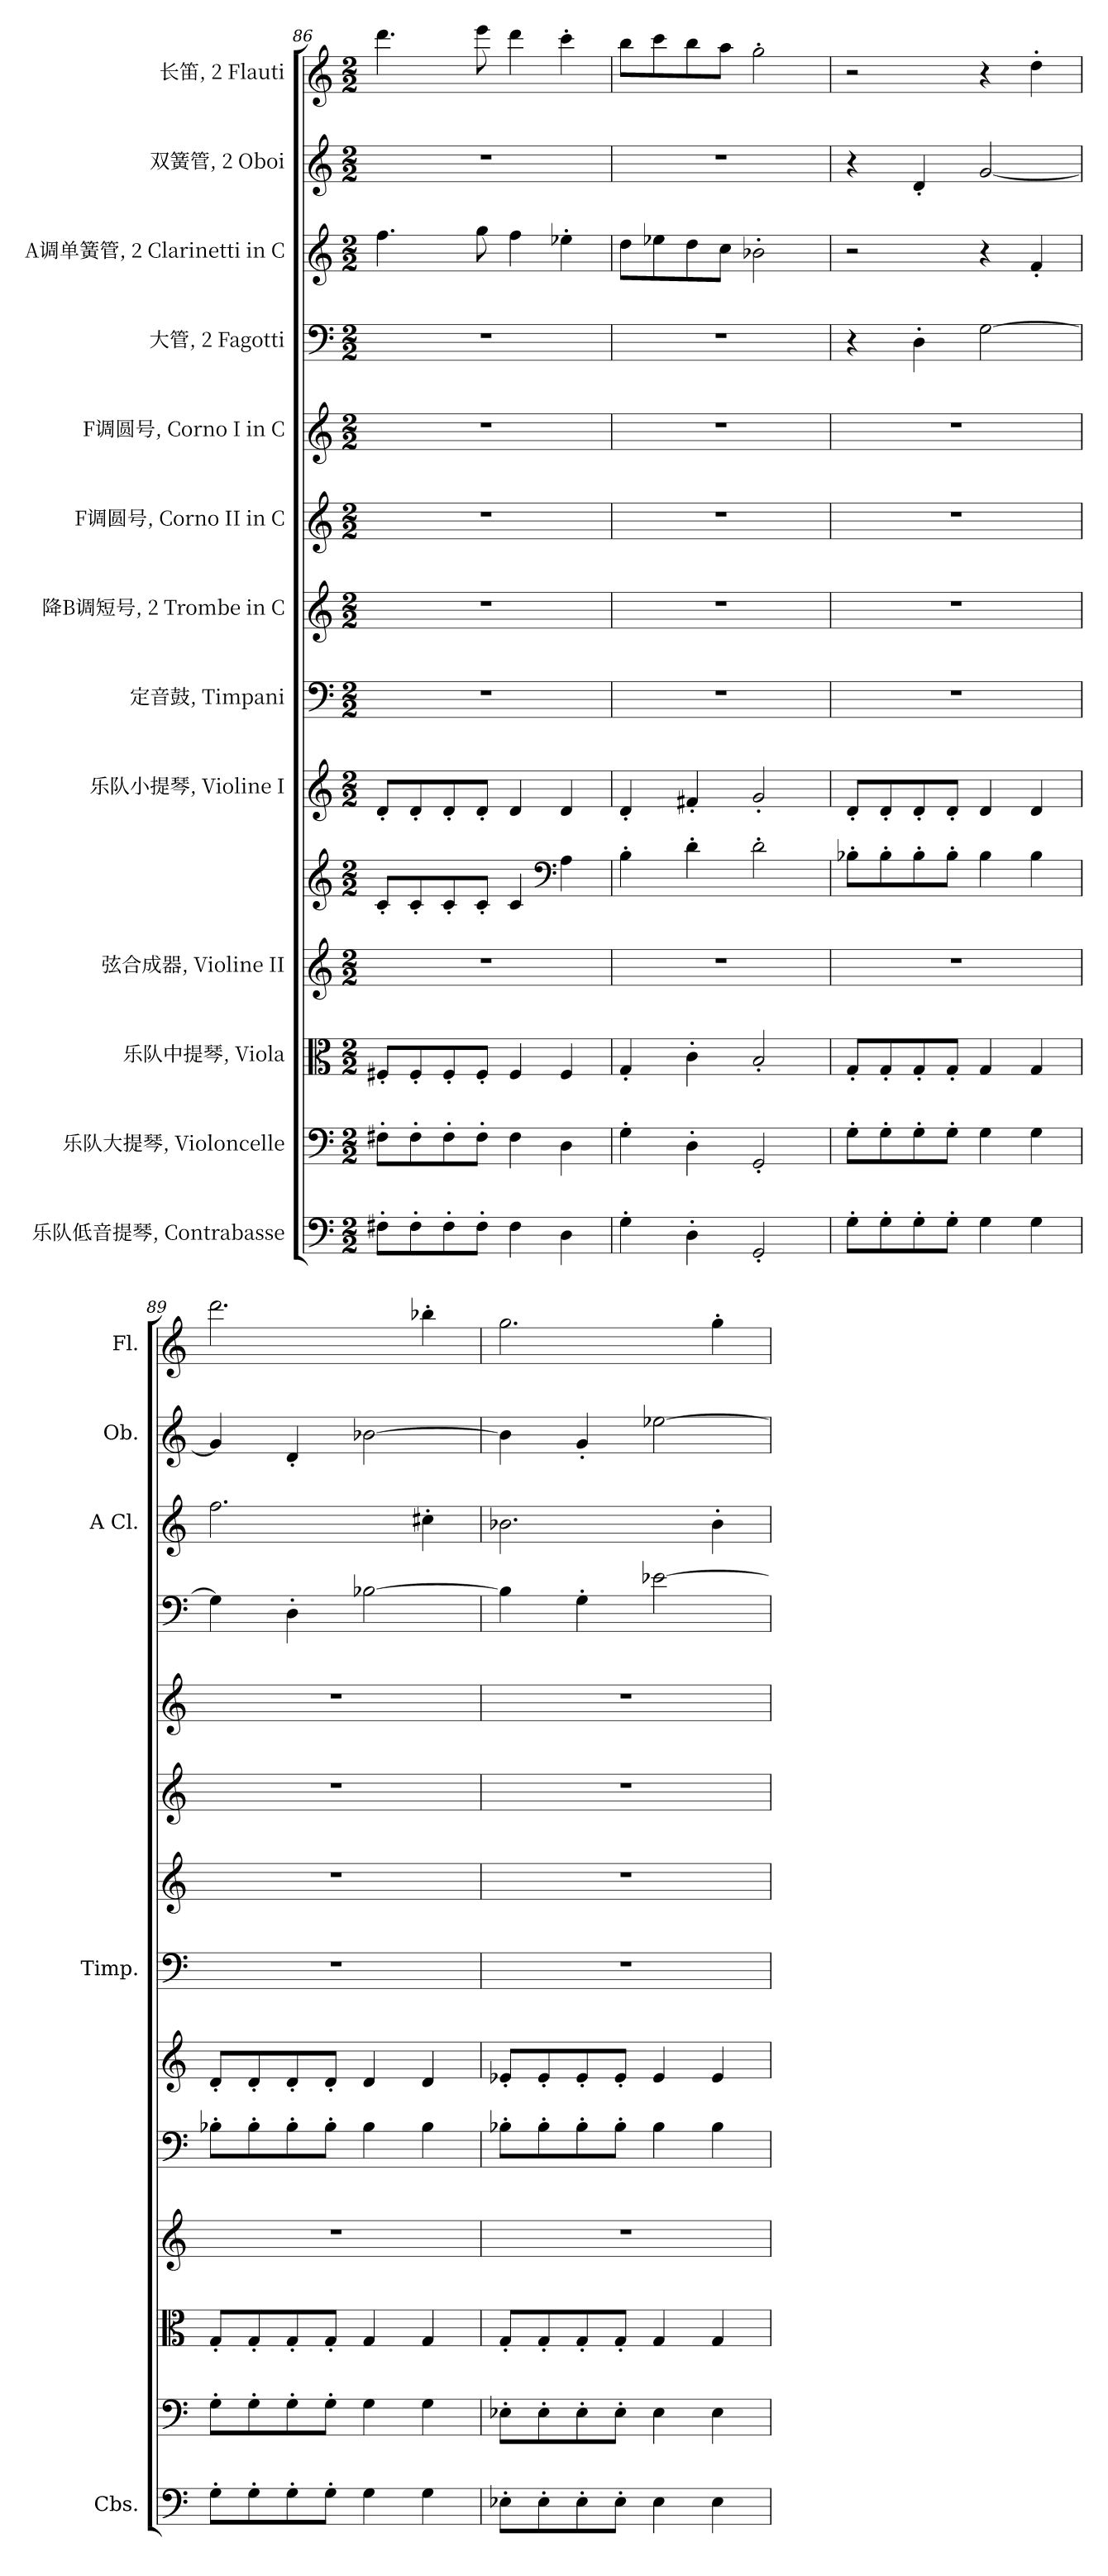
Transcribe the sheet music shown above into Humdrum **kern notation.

**kern	**kern	**kern	**kern	**kern	**kern	**kern	**kern	**kern	**kern	**kern	**kern	**kern	**kern
*part13	*part12	*part11	*part10	*part10	*part9	*part8	*part7	*part6	*part5	*part4	*part3	*part2	*part1
*staff14	*staff13	*staff12	*staff11	*staff10	*staff9	*staff8	*staff7	*staff6	*staff5	*staff4	*staff3	*staff2	*staff1
*I"乐队低音提琴, Contrabasse	*I"乐队大提琴, Violoncelle	*I"乐队中提琴, Viola	*I"弦合成器, Violine II	*	*I"乐队小提琴, Violine I	*I"定音鼓, Timpani	*I"降B调短号, 2 Trombe in C	*I"F调圆号, Corno II in C	*I"F调圆号, Corno I in C	*I"大管, 2 Fagotti	*I"A调单簧管, 2 Clarinetti in C	*I"双簧管, 2 Oboi	*I"长笛, 2 Flauti
*I'Cbs.	*	*	*	*	*	*I'Timp.	*	*	*	*	*I'A Cl.	*I'Ob.	*I'Fl.
*clefF4	*clefF4	*clefC3	*clefG2	*clefG2	*clefG2	*clefF4	*clefG2	*clefG2	*clefG2	*clefF4	*clefG2	*clefG2	*clefG2
*ITrd7c12	*	*	*	*	*	*	*ITrd1c2	*ITrd4c7	*ITrd4c7	*	*ITrd2c3	*	*
*k[]	*k[]	*k[]	*k[]	*k[]	*k[]	*k[]	*k[b-e-]	*k[b-]	*k[b-]	*k[]	*k[f#c#g#]	*k[]	*k[]
*M2/2	*M2/2	*M2/2	*M2/2	*M2/2	*M2/2	*M2/2	*M2/2	*M2/2	*M2/2	*M2/2	*M2/2	*M2/2	*M2/2
*MM239	*MM239	*MM239	*MM239	*MM239	*MM239	*MM239	*MM239	*MM239	*MM239	*MM239	*MM239	*MM239	*MM239
=86	=86	=86	=86	=86	=86	=86	=86	=86	=86	=86	=86	=86	=86
8FF#X'\L	8F#X'\L	8F#X'/L	1r	8c'/L	8d'/L	1r	1r	1r	1r	1r	4.dd\	1r	4.ddd\
8FF#'\	8F#'\	8F#'/	.	8c'/	8d'/	.	.	.	.	.	.	.	.
8FF#'\	8F#'\	8F#'/	.	8c'/	8d'/	.	.	.	.	.	.	.	.
8FF#'\J	8F#'\J	8F#'/J	.	8c'/J	8d'/J	.	.	.	.	.	8ee\	.	8eee\
*	*	*	*	*	*	*	*	*	*	*	*	*	*MM248
4FF#\	4F#\	4F#/	.	4c/	4d/	.	.	.	.	.	4dd\	.	4ddd\
*	*	*	*	*clefF4	*	*	*	*	*	*	*	*	*
4DD\	4D\	4F#/	.	4A\	4d/	.	.	.	.	.	4ccn'\	.	4ccc'\
!!LO:PB:g=z
=87	=87	=87	=87	=87	=87	=87	=87	=87	=87	=87	=87	=87	=87
*	*	*	*	*	*	*	*	*	*	*	*	*	*MM239
4GG'\	4G'\	4G'/	1r	4B'\	4d'/	1r	1r	1r	1r	1r	8b\L	1r	8bb\L
.	.	.	.	.	.	.	.	.	.	.	8ccn\	.	8ccc\
4DD'\	4D'\	4c'\	.	4d'\	4f#X'/	.	.	.	.	.	8b\	.	8bb\
.	.	.	.	.	.	.	.	.	.	.	8a\J	.	8aa\J
*	*	*	*	*	*	*	*	*	*	*	*	*	*MM248
2GGG'/	2GG'/	2B'/	.	2d'\	2g'/	.	.	.	.	.	2gn'\	.	2gg'\
=88	=88	=88	=88	=88	=88	=88	=88	=88	=88	=88	=88	=88	=88
*	*	*	*	*	*	*	*	*	*	*	*	*	*MM234
8GG'\L	8G'\L	8G'/L	1r	8B-X'\L	8d'/L	1r	1r	1r	1r	4r	2r	4r	2r
8GG'\	8G'\	8G'/	.	8B-'\	8d'/	.	.	.	.	.	.	.	.
8GG'\	8G'\	8G'/	.	8B-'\	8d'/	.	.	.	.	4D'\	.	4d'/	.
8GG'\J	8G'\J	8G'/J	.	8B-'\J	8d'/J	.	.	.	.	.	.	.	.
*	*	*	*	*	*	*	*	*	*	*	*	*	*MM245
4GG\	4G\	4G/	.	4B-\	4d/	.	.	.	.	[2G\	4r	[2g/	4r
4GG\	4G\	4G/	.	4B-\	4d/	.	.	.	.	.	4d'/	.	4dd'\
=89	=89	=89	=89	=89	=89	=89	=89	=89	=89	=89	=89	=89	=89
*	*	*	*	*	*	*	*	*	*	*	*	*	*MM234
8GG'\L	8G'\L	8G'/L	1r	8B-X'\L	8d'/L	1r	1r	1r	1r	4G\]	2.dd\	4g/]	2.ddd\
8GG'\	8G'\	8G'/	.	8B-'\	8d'/	.	.	.	.	.	.	.	.
8GG'\	8G'\	8G'/	.	8B-'\	8d'/	.	.	.	.	4D'\	.	4d'/	.
8GG'\J	8G'\J	8G'/J	.	8B-'\J	8d'/J	.	.	.	.	.	.	.	.
4GG\	4G\	4G/	.	4B-\	4d/	.	.	.	.	[2B-X\	.	[2b-X\	.
4GG\	4G\	4G/	.	4B-\	4d/	.	.	.	.	.	4a#X'\	.	4bb-X'\
=90	=90	=90	=90	=90	=90	=90	=90	=90	=90	=90	=90	=90	=90
*	*	*	*	*	*	*	*	*	*	*	*	*	*MM234
8EE-X'\L	8E-X'\L	8G'/L	1r	8B-X'\L	8e-X'/L	1r	1r	1r	1r	4B-\]	2.gn\	4b-\]	2.gg\
8EE-'\	8E-'\	8G'/	.	8B-'\	8e-'/	.	.	.	.	.	.	.	.
8EE-'\	8E-'\	8G'/	.	8B-'\	8e-'/	.	.	.	.	4G'\	.	4g'/	.
8EE-'\J	8E-'\J	8G'/J	.	8B-'\J	8e-'/J	.	.	.	.	.	.	.	.
4EE-\	4E-\	4G/	.	4B-\	4e-/	.	.	.	.	[2e-X\	.	[2ee-X\	.
4EE-\	4E-\	4G/	.	4B-\	4e-/	.	.	.	.	.	4g'\	.	4gg'\
=	=	=	=	=	=	=	=	=	=	=	=	=	=
*-	*-	*-	*-	*-	*-	*-	*-	*-	*-	*-	*-	*-	*-
